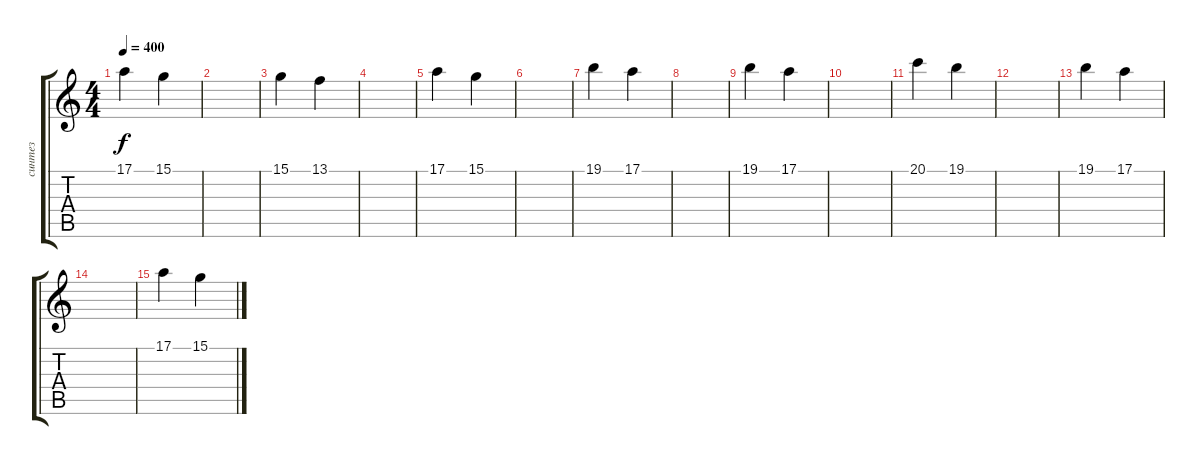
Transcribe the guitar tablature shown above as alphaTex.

\track ("синтез" "синтез") {instrument lead5charang}
\staff {score tabs}
\tuning (E4 B3 G3 D3 A2 E2) {hide}
\ts (4 4)
\tempo 400
\clef g2
\ks c
17.1.4{dy f} 15.1.4 |
|
15.1.4 13.1.4 |
|
17.1.4 15.1.4 |
|
19.1.4 17.1.4 |
|
19.1.4 17.1.4 |
|
20.1.4 19.1.4 |
|
19.1.4 17.1.4 |
|
17.1.4 15.1.4
